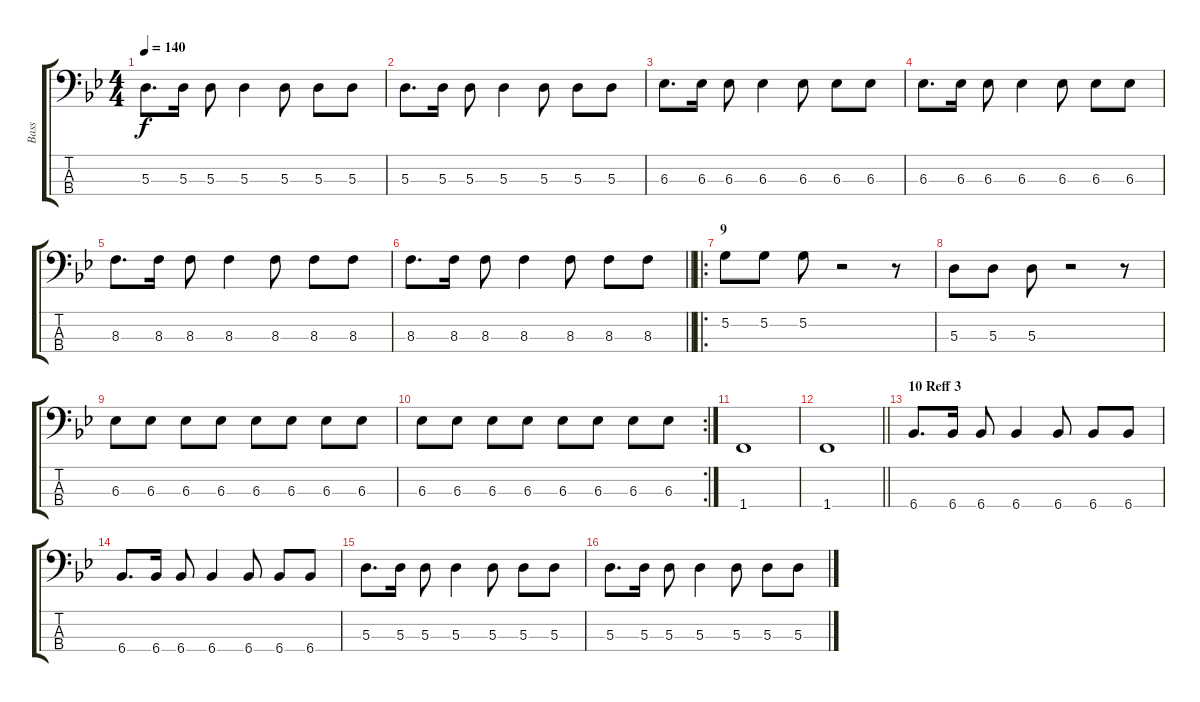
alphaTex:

\track ("Bass" "Bass") {instrument electricbassfinger}
\staff {score tabs}
\tuning (G2 D2 A1 E1) {hide}
\ts (4 4)
\tempo 140
\clef f4
\ks bb
5.3.8{d dy f} 5.3.16 5.3.8 5.3.4 5.3.8 5.3.8 5.3.8 |
5.3.8{d} 5.3.16 5.3.8 5.3.4 5.3.8 5.3.8 5.3.8 |
6.3.8{d} 6.3.16 6.3.8 6.3.4 6.3.8 6.3.8 6.3.8 |
6.3.8{d} 6.3.16 6.3.8 6.3.4 6.3.8 6.3.8 6.3.8 |
8.3.8{d} 8.3.16 8.3.8 8.3.4 8.3.8 8.3.8 8.3.8 |
\barLineRight lightlight
8.3.8{d} 8.3.16 8.3.8 8.3.4 8.3.8 8.3.8 8.3.8 |
\ro
\section ("" "9")
5.2.8 5.2.8 5.2.8 r.2 r.8 |
5.3.8 5.3.8 5.3.8 r.2 r.8 |
6.3.8 6.3.8 6.3.8 6.3.8 6.3.8 6.3.8 6.3.8 6.3.8 |
\rc 2
6.3.8 6.3.8 6.3.8 6.3.8 6.3.8 6.3.8 6.3.8 6.3.8 |
1.4.1 |
\barLineRight lightlight
1.4.1 |
\section ("" "10 Reff 3")
6.4.8{d} 6.4.16 6.4.8 6.4.4 6.4.8 6.4.8 6.4.8 |
6.4.8{d} 6.4.16 6.4.8 6.4.4 6.4.8 6.4.8 6.4.8 |
5.3.8{d} 5.3.16 5.3.8 5.3.4 5.3.8 5.3.8 5.3.8 |
5.3.8{d} 5.3.16 5.3.8 5.3.4 5.3.8 5.3.8 5.3.8
